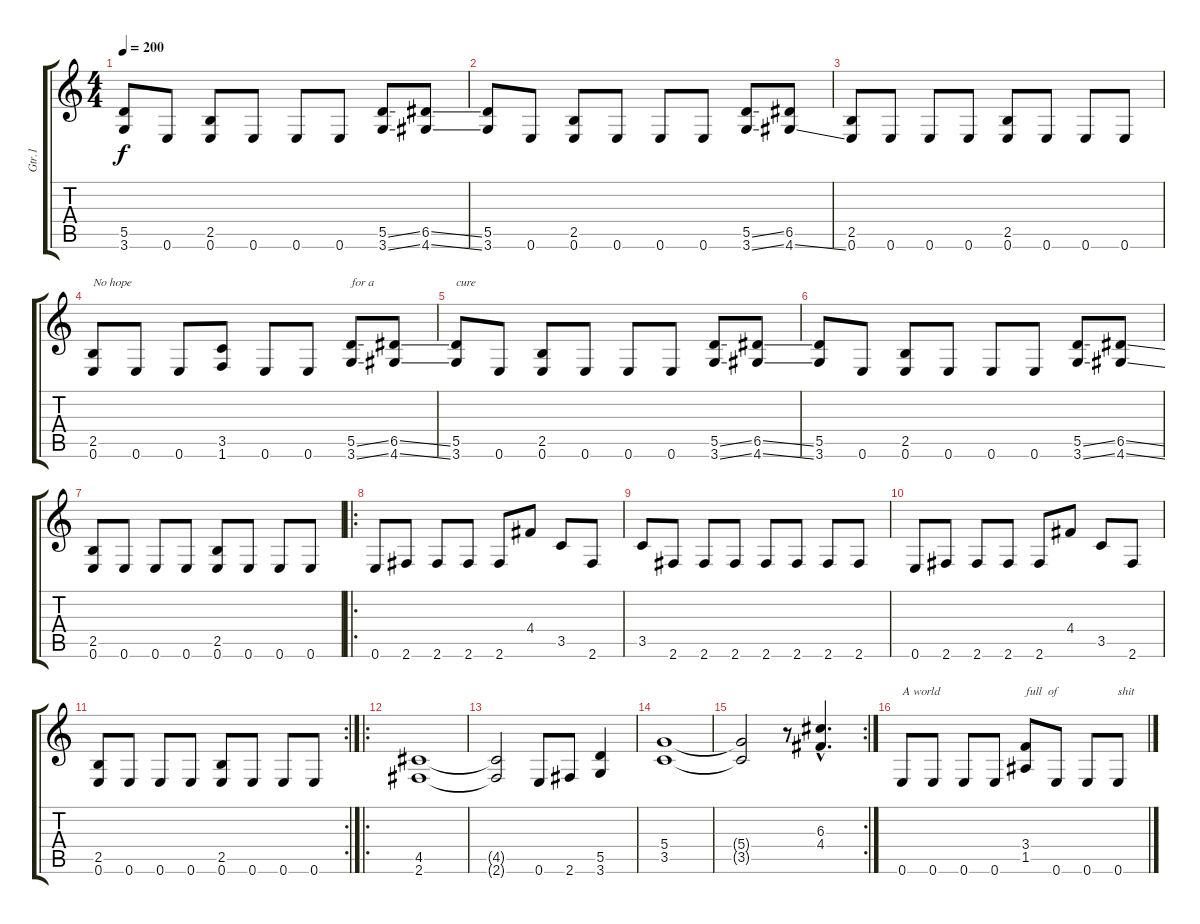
\track ("Gtr.1" "Gtr.1") {instrument distortionguitar}
\staff {score tabs}
\tuning (E4 B3 G3 D3 A2 E2) {hide}
\ts (4 4)
\tempo 200
\clef g2
\ks c
(5.5 3.6).8{dy f} 0.6.8 (2.5 0.6).8 0.6.8 0.6.8 0.6.8 (5.5{ss} 3.6{ss}).8 (6.5{ss} 4.6{ss}).8 |
(5.5 3.6).8 0.6.8 (2.5 0.6).8 0.6.8 0.6.8 0.6.8 (5.5{ss} 3.6{ss}).8 (6.5 4.6{ss}).8 |
(2.5 0.6).8 0.6.8 0.6.8 0.6.8 (2.5 0.6).8 0.6.8 0.6.8 0.6.8 |
(2.5 0.6).8{txt "No hope"} 0.6.8 0.6.8 (3.5 1.6).8 0.6.8 0.6.8 (5.5{ss} 3.6{ss}).8{txt "for a"} (6.5{ss} 4.6{ss}).8 |
(5.5 3.6).8{txt "cure"} 0.6.8 (2.5 0.6).8 0.6.8 0.6.8 0.6.8 (5.5{ss} 3.6{ss}).8 (6.5{ss} 4.6{ss}).8 |
(5.5 3.6).8 0.6.8 (2.5 0.6).8 0.6.8 0.6.8 0.6.8 (5.5{ss} 3.6{ss}).8 (6.5{ss} 4.6{ss}).8 |
(2.5 0.6).8 0.6.8 0.6.8 0.6.8 (2.5 0.6).8 0.6.8 0.6.8 0.6.8 |
\ro
0.6.8 2.6.8 2.6.8 2.6.8 2.6.8 4.4.8 3.5.8 2.6.8 |
3.5.8 2.6.8 2.6.8 2.6.8 2.6.8 2.6.8 2.6.8 2.6.8 |
0.6.8 2.6.8 2.6.8 2.6.8 2.6.8 4.4.8 3.5.8 2.6.8 |
\rc 2
(2.5 0.6).8 0.6.8 0.6.8 0.6.8 (2.5 0.6).8 0.6.8 0.6.8 0.6.8 |
\ro
(4.5 2.6).1 |
(4.5{t} 2.6{t}).2 0.6.8 2.6.8 (5.5 3.6).4 |
(5.4 3.5).1 |
\rc 2
(5.4{t} 3.5{t}).2 r.8 (6.3{hac} 4.4{hac}).4{d} |
0.6.8{txt "A world "} 0.6.8 0.6.8 0.6.8 (3.4 1.5).8{txt "full  of"} 0.6.8 0.6.8 0.6.8{txt "shit"}
